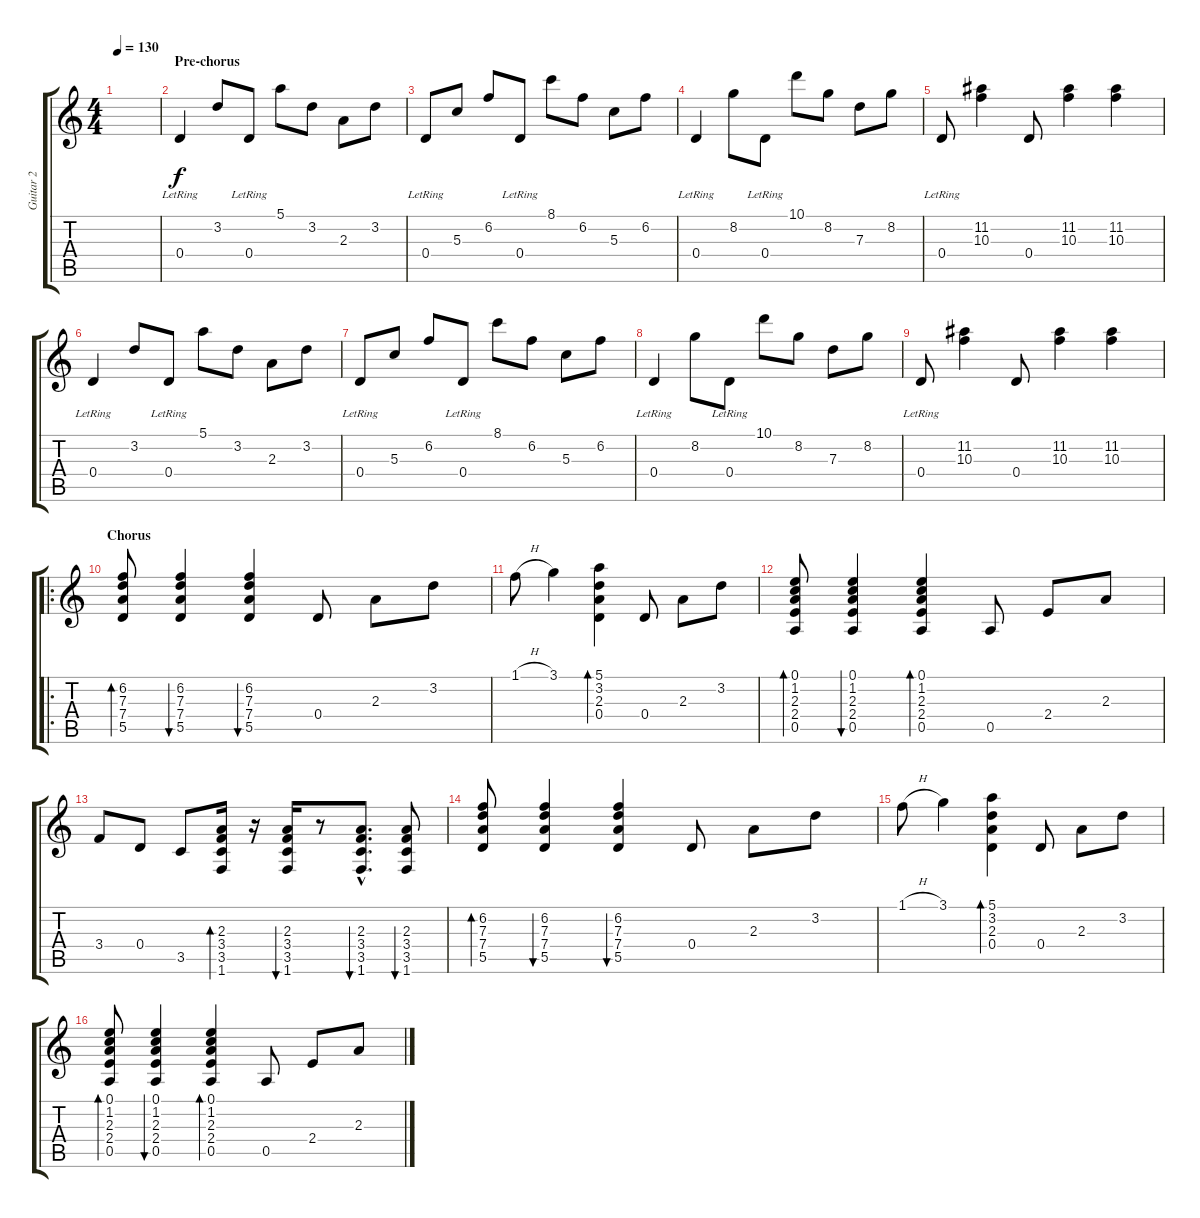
\track ("Guitar 2" "Guitar 2") {instrument electricguitarjazz}
\staff {score tabs}
\tuning (E4 B3 G3 D3 A2 E2) {hide}
\ts (4 4)
\tempo 130
\clef g2
\ks c
|
\section ("" "Pre-chorus")
0.4{lr}.4{volume 14 balance 8 instrument electricguitarjazz} 3.2.8 0.4{lr}.8 5.1.8 3.2.8 2.3.8 3.2.8 |
0.4{lr}.8 5.3.8 6.2.8 0.4{lr}.8 8.1.8 6.2.8 5.3.8 6.2.8 |
0.4{lr}.4 8.2.8 0.4{lr}.8 10.1.8 8.2.8 7.3.8 8.2.8 |
0.4{lr}.8 (11.2 10.3).4 0.4.8 (11.2 10.3).4 (11.2 10.3).4 |
0.4{lr}.4 3.2.8 0.4{lr}.8 5.1.8 3.2.8 2.3.8 3.2.8 |
0.4{lr}.8 5.3.8 6.2.8 0.4{lr}.8 8.1.8 6.2.8 5.3.8 6.2.8 |
0.4{lr}.4 8.2.8 0.4{lr}.8 10.1.8 8.2.8 7.3.8 8.2.8 |
0.4{lr}.8 (11.2 10.3).4 0.4.8 (11.2 10.3).4 (11.2 10.3).4 |
\ro
\section ("" "Chorus")
(6.2 7.3 7.4 5.5).8{bd 30 volume 11 balance 8 instrument electricguitarclean} (6.2 7.3 7.4 5.5).4{bu 30} (6.2 7.3 7.4 5.5).4{bu 30} 0.4.8 2.3.8 3.2.8 |
1.1{h}.8 3.1.4 (5.1 3.2 2.3 0.4).4{bd 30} 0.4.8 2.3.8 3.2.8 |
(0.1 1.2 2.3 2.4 0.5).8{bd 30} (0.1 1.2 2.3 2.4 0.5).4{bu 30} (0.1 1.2 2.3 2.4 0.5).4{bd 30} 0.5.8 2.4.8 2.3.8 |
3.4.8 0.4.8 3.5.8 (2.3 3.4 3.5 1.6).16{bd 30} r.16 (2.3 3.4 3.5 1.6).16{bu 30} r.8 (2.3{hac} 3.4{hac} 3.5{hac} 1.6{hac}).8{d bu 30} (2.3 3.4 3.5 1.6).8{bu 30} |
(6.2 7.3 7.4 5.5).8{bd 30} (6.2 7.3 7.4 5.5).4{bu 30} (6.2 7.3 7.4 5.5).4{bu 30} 0.4.8 2.3.8 3.2.8 |
1.1{h}.8 3.1.4 (5.1 3.2 2.3 0.4).4{bd 30} 0.4.8 2.3.8 3.2.8 |
(0.1 1.2 2.3 2.4 0.5).8{bd 30} (0.1 1.2 2.3 2.4 0.5).4{bu 30} (0.1 1.2 2.3 2.4 0.5).4{bd 30} 0.5.8 2.4.8 2.3.8
